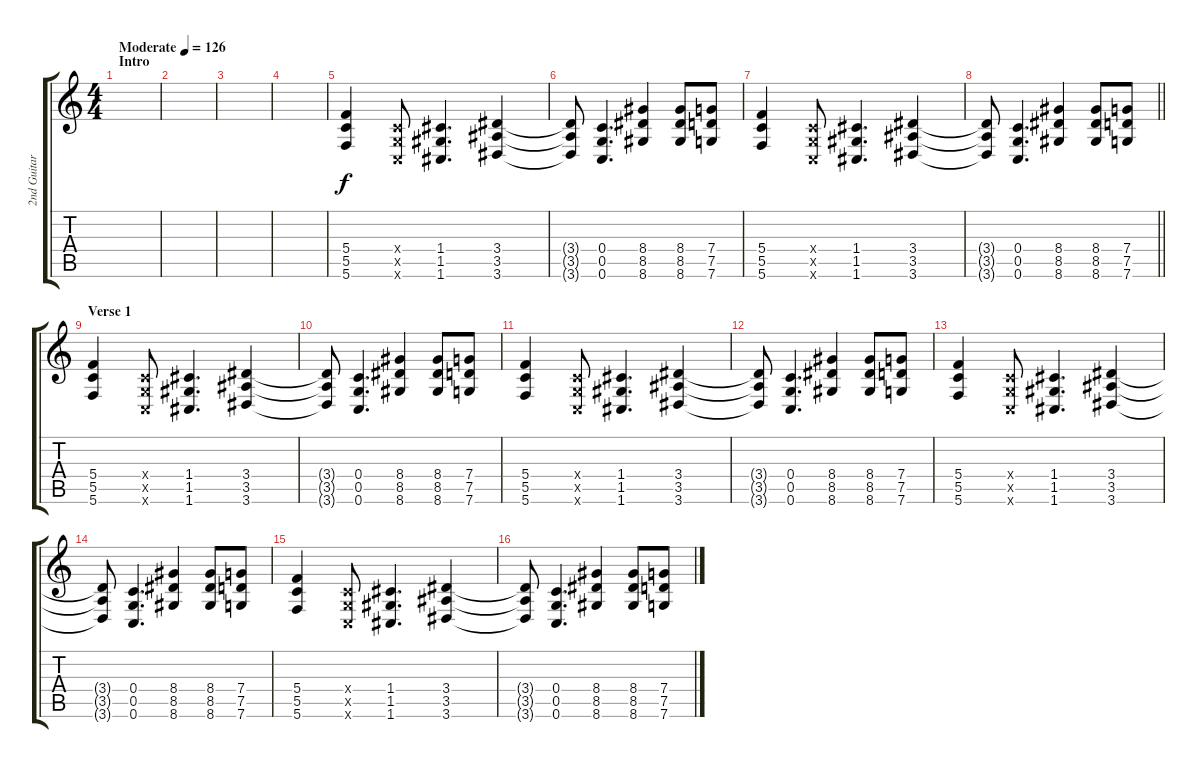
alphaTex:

\track ("2nd Guitar double" "2nd Guitar") {instrument electricguitarclean}
\staff {score tabs}
\tuning (D4 A3 F3 C3 G2 C2) {hide}
\ts (4 4)
\section ("" "Intro")
\tempo (126 "Moderate")
\clef g2
\ks c
|
|
|
|
(5.4 5.5 5.6).4 (0.4{x} 0.5{x} 0.6{x}).8 (1.4 1.5 1.6).4{d} (3.4 3.5 3.6).4 |
(3.4{t} 3.5{t} 3.6{t}).8 (0.4 0.5 0.6).4{d} (8.4 8.5 8.6).4 (8.4 8.5 8.6).8 (7.4 7.5 7.6).8 |
(5.4 5.5 5.6).4 (0.4{x} 0.5{x} 0.6{x}).8 (1.4 1.5 1.6).4{d} (3.4 3.5 3.6).4 |
\barLineRight lightlight
(3.4{t} 3.5{t} 3.6{t}).8 (0.4 0.5 0.6).4{d} (8.4 8.5 8.6).4 (8.4 8.5 8.6).8 (7.4 7.5 7.6).8 |
\section ("" "Verse 1")
(5.4 5.5 5.6).4 (0.4{x} 0.5{x} 0.6{x}).8 (1.4 1.5 1.6).4{d} (3.4 3.5 3.6).4 |
(3.4{t} 3.5{t} 3.6{t}).8 (0.4 0.5 0.6).4{d} (8.4 8.5 8.6).4 (8.4 8.5 8.6).8 (7.4 7.5 7.6).8 |
(5.4 5.5 5.6).4 (0.4{x} 0.5{x} 0.6{x}).8 (1.4 1.5 1.6).4{d} (3.4 3.5 3.6).4 |
(3.4{t} 3.5{t} 3.6{t}).8 (0.4 0.5 0.6).4{d} (8.4 8.5 8.6).4 (8.4 8.5 8.6).8 (7.4 7.5 7.6).8 |
(5.4 5.5 5.6).4 (0.4{x} 0.5{x} 0.6{x}).8 (1.4 1.5 1.6).4{d} (3.4 3.5 3.6).4 |
(3.4{t} 3.5{t} 3.6{t}).8 (0.4 0.5 0.6).4{d} (8.4 8.5 8.6).4 (8.4 8.5 8.6).8 (7.4 7.5 7.6).8 |
(5.4 5.5 5.6).4 (0.4{x} 0.5{x} 0.6{x}).8 (1.4 1.5 1.6).4{d} (3.4 3.5 3.6).4 |
(3.4{t} 3.5{t} 3.6{t}).8 (0.4 0.5 0.6).4{d} (8.4 8.5 8.6).4 (8.4 8.5 8.6).8 (7.4 7.5 7.6).8
